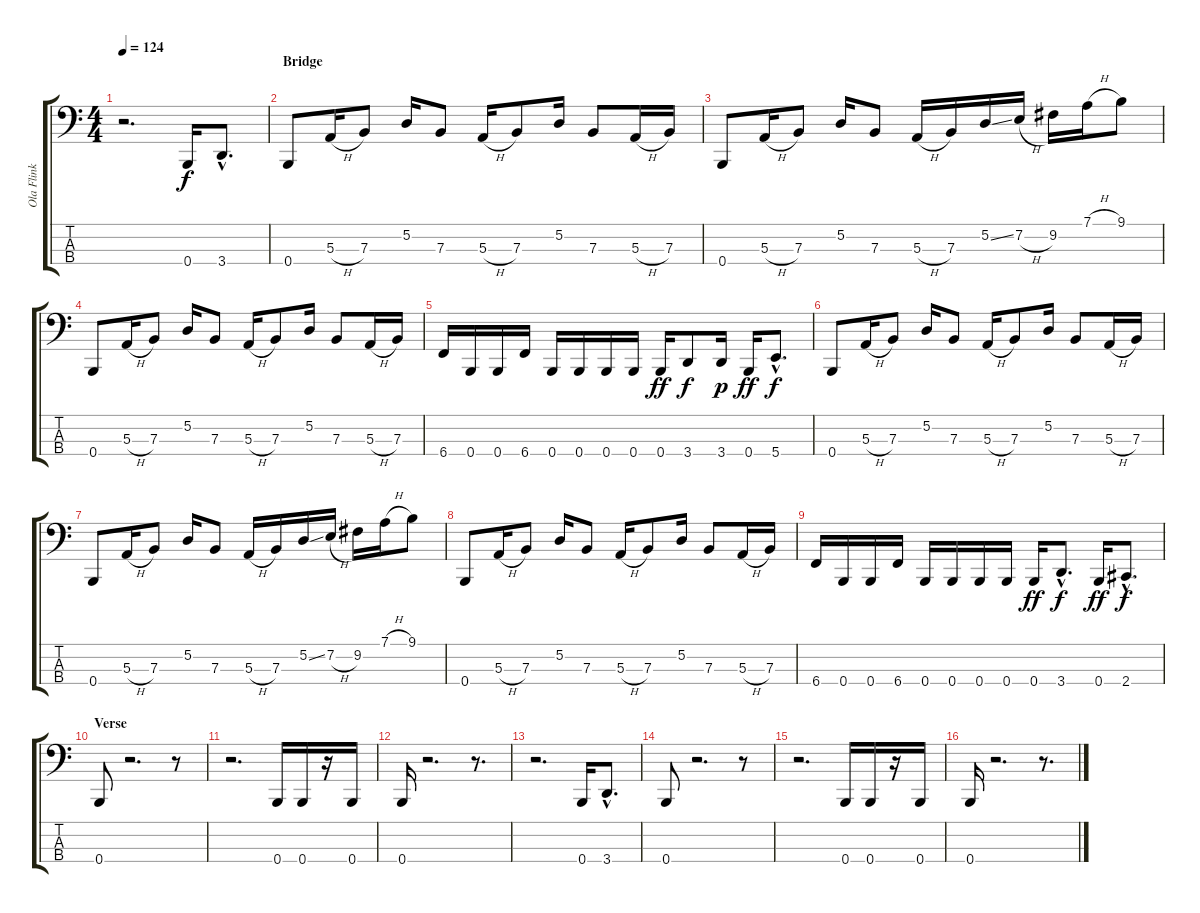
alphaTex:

\track ("Ola Flink" "Ola Flink") {instrument electricbasspick}
\staff {score tabs}
\tuning (D2 A1 E1 B0) {hide}
\ts (4 4)
\tempo 124
\clef f4
\ks c
r.2{d dy f} 0.4.16 3.4{hac}.8{d} |
\section ("" "Bridge")
0.4.8 5.3{h}.16 7.3.8 5.2.16 7.3.8 5.3{h}.16 7.3.8 5.2.16 7.3.8 5.3{h}.16 7.3.16 |
0.4.8 5.3{h}.16 7.3.8 5.2.16 7.3.8 5.3{h}.16 7.3.16 5.2{ss}.16 7.2{h}.16 9.2.16 7.1{h}.16 9.1.8 |
0.4.8 5.3{h}.16 7.3.8 5.2.16 7.3.8 5.3{h}.16 7.3.8 5.2.16 7.3.8 5.3{h}.16 7.3.16 |
6.4.16 0.4.16 0.4.16 6.4.16 0.4.16 0.4.16 0.4.16 0.4.16 0.4.16{dy ff} 3.4.8{dy f} 3.4.16{dy p} 0.4.16{dy ff} 5.4{hac}.8{d dy f} |
0.4.8 5.3{h}.16 7.3.8 5.2.16 7.3.8 5.3{h}.16 7.3.8 5.2.16 7.3.8 5.3{h}.16 7.3.16 |
0.4.8 5.3{h}.16 7.3.8 5.2.16 7.3.8 5.3{h}.16 7.3.16 5.2{ss}.16 7.2{h}.16 9.2.16 7.1{h}.16 9.1.8 |
0.4.8 5.3{h}.16 7.3.8 5.2.16 7.3.8 5.3{h}.16 7.3.8 5.2.16 7.3.8 5.3{h}.16 7.3.16 |
6.4.16 0.4.16 0.4.16 6.4.16 0.4.16 0.4.16 0.4.16 0.4.16 0.4.16{dy ff} 3.4{hac}.8{d dy f} 0.4.16{dy ff} 2.4{hac}.8{d dy f} |
\section ("" "Verse")
0.4.8 r.2{d} r.8 |
r.2{d} 0.4.16 0.4.16 r.16 0.4.16 |
0.4.16 r.2{d} r.8{d} |
r.2{d} 0.4.16 3.4{hac}.8{d} |
0.4.8 r.2{d} r.8 |
r.2{d} 0.4.16 0.4.16 r.16 0.4.16 |
0.4.16 r.2{d} r.8{d}
